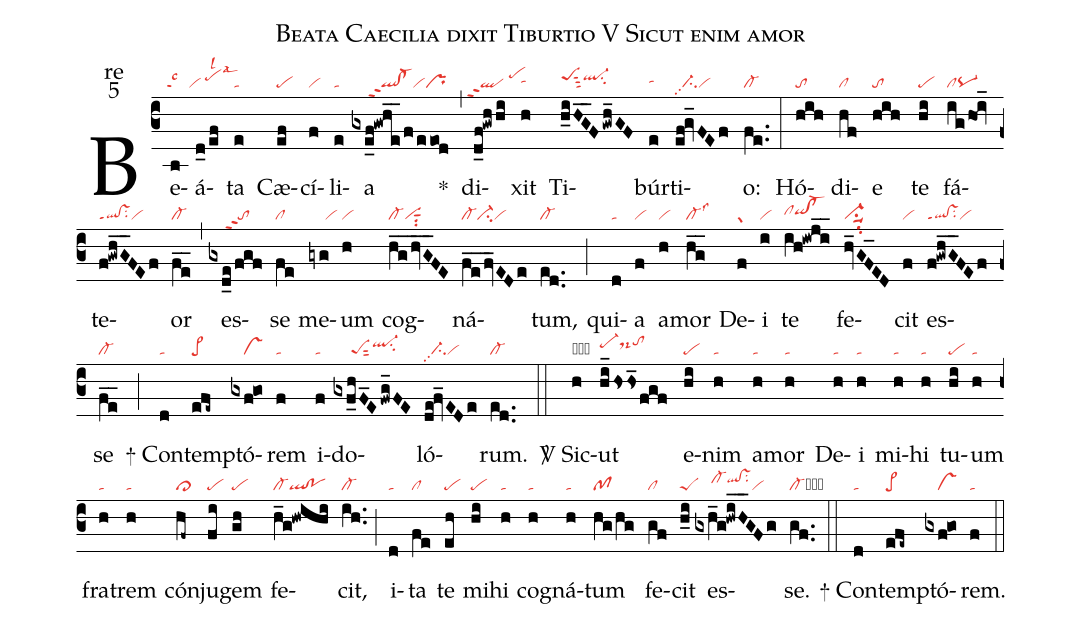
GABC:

name:Beata Caecilia dixit Tiburtio V Sicut enim amor;
office-part:re;
mode:5;
nabc-lines:1;
%%
(c3) Be(b|`talsc3)á(d_0/ef|``vi/pehilsl2lsal3)ta(e|ta) Cæ(ef|pe)cí(f|vi)li(e|ta)a(gxe_f!gwh_e_/f/eeod|/////ql!cl-ppt2vipr) <sp>*</sp>(,) di(d_f!gwh/hi|``qlppt2/pehj)xit(h|tahh) Ti(h_iH_G_Fgwh_GF|peShisut3ql-hisu2)búr(e|tahh)ti(ef!gv_FEf|//ci-pp2vi)o:(fe..|cl-) (:) Hó(hih|to)di(hf|cl)e(hih|to) te(hi|pe) fá(ig/hoi_|clpq-)te(f!gwh_G_FEf|ql!vsppt1su2vi)or(fe__|cl-) (,) es(gxd_e/fgf|/////toppt2)se(fe|cl) me(gyg|/////vi)um(h|vi) cog(h_g_hv_G_FE|cl-visut1su2)ná(f_e_fv_EDe|cl-ci-vi)tum,(ed..|cl-) (;) qui(d|ta)a(f|vi) a(h|vi)mor(h_g_|cl-lss3) De(f|gr)i(i|vi) te(ih!iwji__|clhhqihh!cl-hh) fe(hv_GF_ED|vi-su1suu1su2)cit(f|vi) es(f!gwh_G_FEf|ql!vsppt1su2vi)se(fe__|cl-) (;)

<sp>+</sp> Con(d|ta)tem(efe~|pe>)ptó(gxfgO|////vs)rem(f|ta) i(f|ta)do(gxf_hF_Efwg_FE|/////peSsut2ql-hisu2)ló(de!fv_EDe|//ci-pp2vi)rum.(ed..|cl-) (::)

<sp>V/</sp> Sic(h|obvihi)ut(hi_hshs_fgf|pe-hids-hitohj) e(hi|pe)nim(h|ta) a(h|ta)mor(h|ta) De(h|ta)i(h|ta) mi(h|ta)hi(h|ta) tu(hi|pe)um(h|ta) fra(h|ta)trem(h|ta) cón(hf~|cl>)ju(fi|pe)gem(gh|pe) fe(h_g!hwihi|cl-ql!po)cit,(ih..|cl-) (;) i(d|ta)ta(fe|cl) te(eh|pe) {mi}(hi|pe)hi(h|ta) cog(h|ta)ná(h|ta)tum(hg/hg|pf) fe(gf|cl)cit(h_i|peS) es(gxh_g!hwi_H_GFg|/////cl-hiqlhi!vshisu2vi)se.(gf..|cl-cb) (::)

<sp>+</sp> Con(d|ta)tem(efe~|pe>)ptó(gxfgO|////vs)rem.(f|ta) (::)
